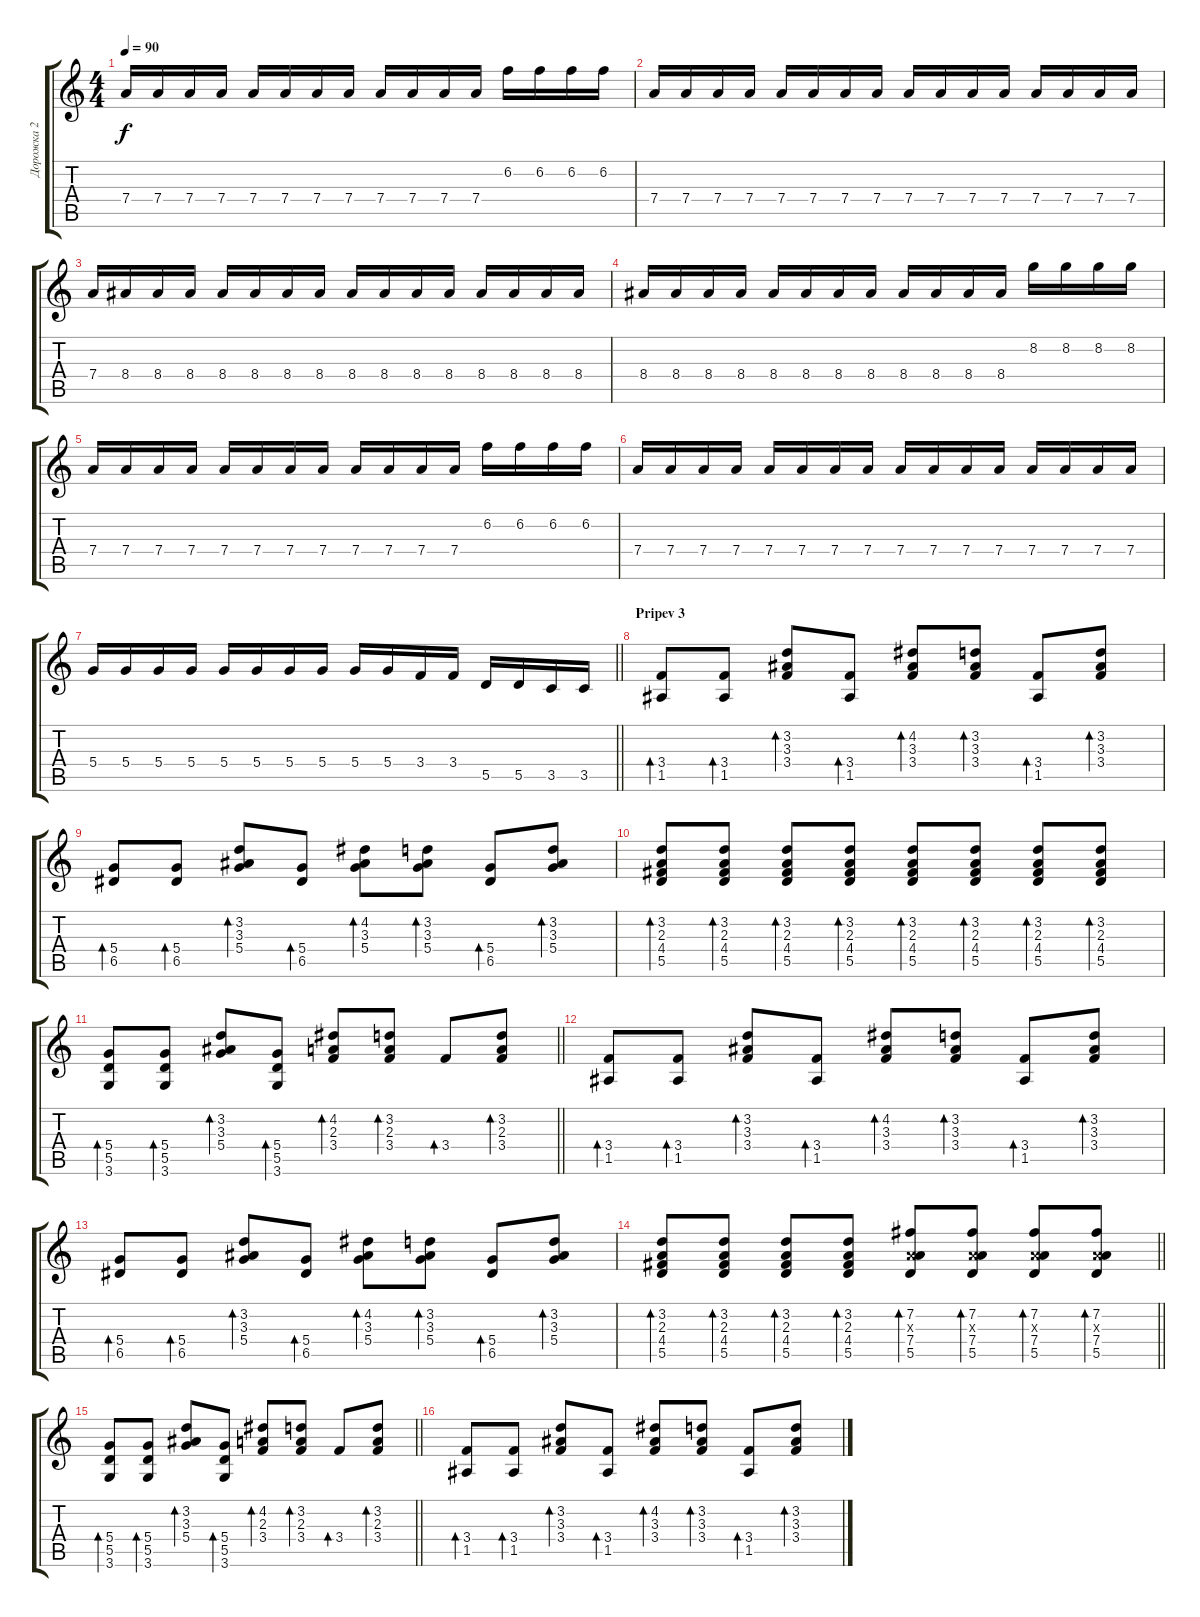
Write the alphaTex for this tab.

\track ("Дорожка 2" "Дорожка 2") {instrument acousticguitarsteel}
\staff {score tabs}
\tuning (E4 B3 G3 D3 A2 E2) {hide}
\ts (4 4)
\tempo 90
\clef g2
\ks c
7.4.16{dy f} 7.4.16 7.4.16 7.4.16 7.4.16 7.4.16 7.4.16 7.4.16 7.4.16 7.4.16 7.4.16 7.4.16 6.2.16 6.2.16 6.2.16 6.2.16 |
7.4.16 7.4.16 7.4.16 7.4.16 7.4.16 7.4.16 7.4.16 7.4.16 7.4.16 7.4.16 7.4.16 7.4.16 7.4.16 7.4.16 7.4.16 7.4.16 |
7.4.16 8.4.16 8.4.16 8.4.16 8.4.16 8.4.16 8.4.16 8.4.16 8.4.16 8.4.16 8.4.16 8.4.16 8.4.16 8.4.16 8.4.16 8.4.16 |
8.4.16 8.4.16 8.4.16 8.4.16 8.4.16 8.4.16 8.4.16 8.4.16 8.4.16 8.4.16 8.4.16 8.4.16 8.2.16 8.2.16 8.2.16 8.2.16 |
7.4.16 7.4.16 7.4.16 7.4.16 7.4.16 7.4.16 7.4.16 7.4.16 7.4.16 7.4.16 7.4.16 7.4.16 6.2.16 6.2.16 6.2.16 6.2.16 |
7.4.16 7.4.16 7.4.16 7.4.16 7.4.16 7.4.16 7.4.16 7.4.16 7.4.16 7.4.16 7.4.16 7.4.16 7.4.16 7.4.16 7.4.16 7.4.16 |
\barLineRight lightlight
5.4.16 5.4.16 5.4.16 5.4.16 5.4.16 5.4.16 5.4.16 5.4.16 5.4.16 5.4.16 3.4.16 3.4.16 5.5.16 5.5.16 3.5.16 3.5.16 |
\section ("" "Pripev 3")
(3.4 1.5).8{bd 60} (3.4 1.5).8{bd 60} (3.2 3.3 3.4).8{bd 60} (3.4 1.5).8{bd 60} (4.2 3.3 3.4).8{bd 60} (3.2 3.3 3.4).8{bd 60} (3.4 1.5).8{bd 60} (3.2 3.3 3.4).8{bd 60} |
(5.4 6.5).8{bd 60} (5.4 6.5).8{bd 60} (3.2 3.3 5.4).8{bd 60} (5.4 6.5).8{bd 60} (4.2 3.3 5.4).8{bd 60} (3.2 3.3 5.4).8{bd 60} (5.4 6.5).8{bd 60} (3.2 3.3 5.4).8{bd 60} |
(3.2 2.3 4.4 5.5).8{bd 60} (3.2 2.3 4.4 5.5).8{bd 60} (3.2 2.3 4.4 5.5).8{bd 60} (3.2 2.3 4.4 5.5).8{bd 60} (3.2 2.3 4.4 5.5).8{bd 60} (3.2 2.3 4.4 5.5).8{bd 60} (3.2 2.3 4.4 5.5).8{bd 60} (3.2 2.3 4.4 5.5).8{bd 60} |
\barLineRight lightlight
(5.4 5.5 3.6).8{bd 60} (5.4 5.5 3.6).8{bd 60} (3.2 3.3 5.4).8{bd 60} (5.4 5.5 3.6).8{bd 60} (4.2 2.3 3.4).8{bd 60} (3.2 2.3 3.4).8{bd 60} 3.4.8{bd 60} (3.2 2.3 3.4).8{bd 60} |
(3.4 1.5).8{bd 60} (3.4 1.5).8{bd 60} (3.2 3.3 3.4).8{bd 60} (3.4 1.5).8{bd 60} (4.2 3.3 3.4).8{bd 60} (3.2 3.3 3.4).8{bd 60} (3.4 1.5).8{bd 60} (3.2 3.3 3.4).8{bd 60} |
(5.4 6.5).8{bd 60} (5.4 6.5).8{bd 60} (3.2 3.3 5.4).8{bd 60} (5.4 6.5).8{bd 60} (4.2 3.3 5.4).8{bd 60} (3.2 3.3 5.4).8{bd 60} (5.4 6.5).8{bd 60} (3.2 3.3 5.4).8{bd 60} |
\barLineRight lightlight
(3.2 2.3 4.4 5.5).8{bd 60} (3.2 2.3 4.4 5.5).8{bd 60} (3.2 2.3 4.4 5.5).8{bd 60} (3.2 2.3 4.4 5.5).8{bd 60} (7.2 2.3{x} 7.4 5.5).8{bd 60} (7.2 2.3{x} 7.4 5.5).8{bd 60} (7.2 2.3{x} 7.4 5.5).8{bd 60} (7.2 2.3{x} 7.4 5.5).8{bd 60} |
\barLineRight lightlight
(5.4 5.5 3.6).8{bd 60} (5.4 5.5 3.6).8{bd 60} (3.2 3.3 5.4).8{bd 60} (5.4 5.5 3.6).8{bd 60} (4.2 2.3 3.4).8{bd 60} (3.2 2.3 3.4).8{bd 60} 3.4.8{bd 60} (3.2 2.3 3.4).8{bd 60} |
(3.4 1.5).8{bd 60} (3.4 1.5).8{bd 60} (3.2 3.3 3.4).8{bd 60} (3.4 1.5).8{bd 60} (4.2 3.3 3.4).8{bd 60} (3.2 3.3 3.4).8{bd 60} (3.4 1.5).8{bd 60} (3.2 3.3 3.4).8{bd 60}
